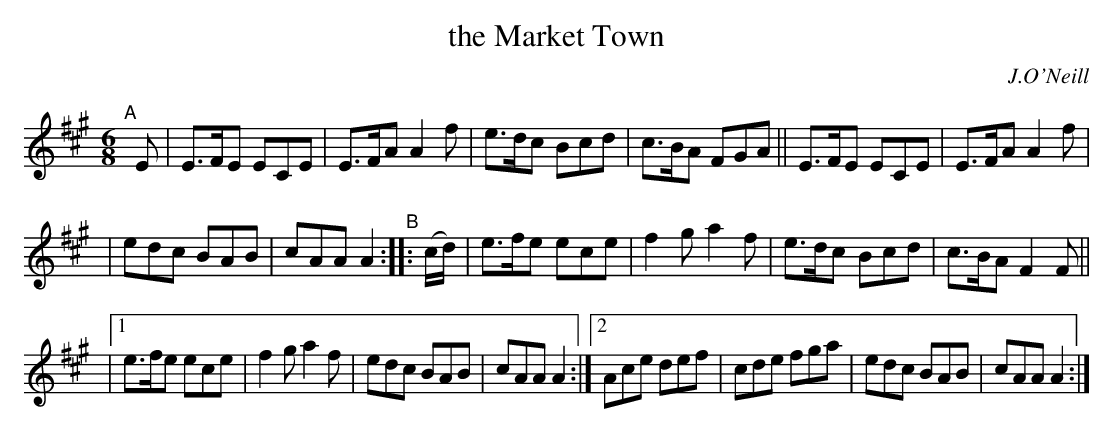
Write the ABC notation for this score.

X:1
T: the Market Town
O: J.O'Neill
M: 6/8
L: 1/8
K: A
"^A"[|] E | E>FE ECE | E>FA A2f | e>dc Bcd | c>BA FGA || E>FE ECE | E>FA A2f |
| edc BAB | cAA A2 "^B":: (c/d/) | e>fe ece | f2g a2f | e>dc Bcd | c>BA F2F ||
|[1 e>fe ece | f2g a2f | edc BAB | cAA A2 :|[2 Ace  def | cde fga | edc BAB | cAA A2 :|
